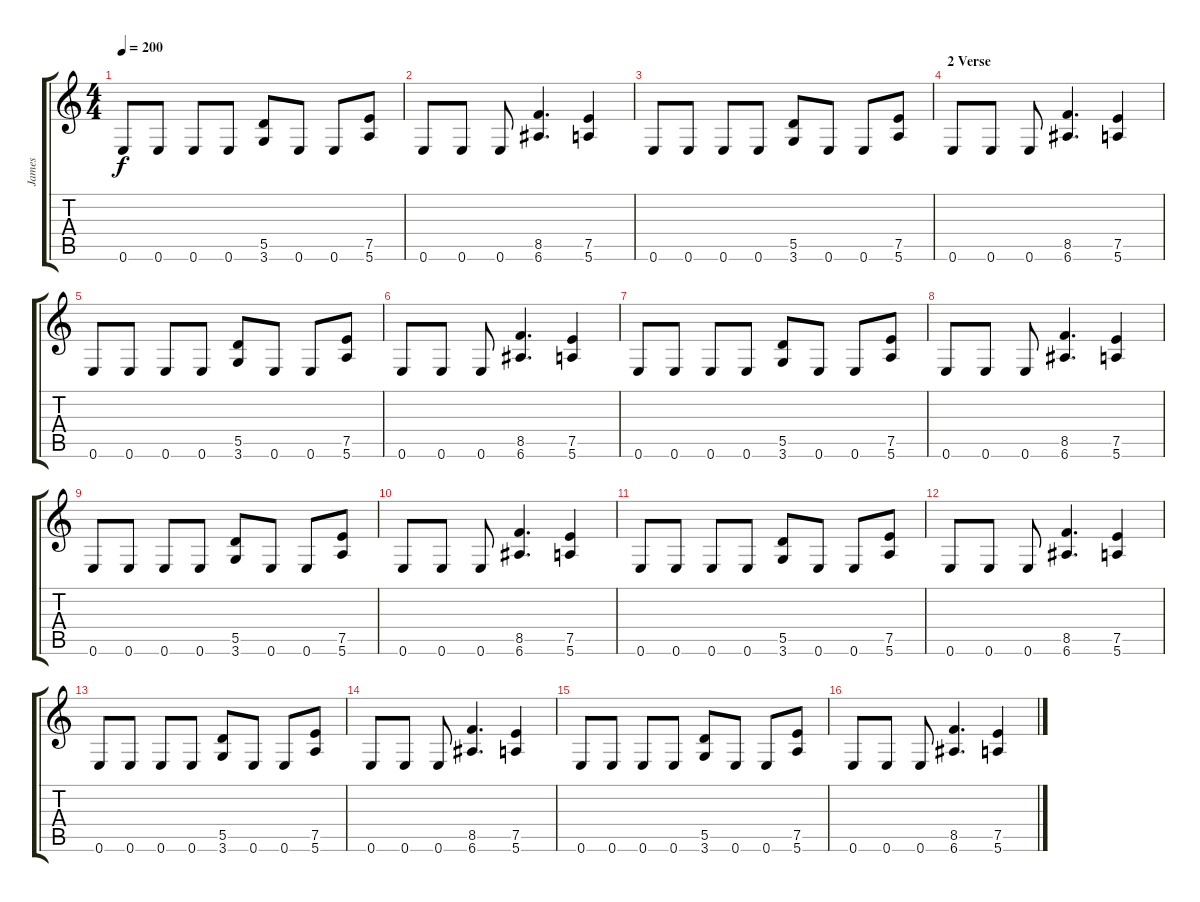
\track ("James" "James") {instrument distortionguitar}
\staff {score tabs}
\tuning (E4 B3 G3 D3 A2 E2) {hide}
\ts (4 4)
\tempo 200
\clef g2
\ks c
0.6.8{dy f} 0.6.8 0.6.8 0.6.8 (5.5 3.6).8 0.6.8 0.6.8 (7.5 5.6).8 |
0.6.8 0.6.8 0.6.8 (8.5 6.6).4{d} (7.5 5.6).4 |
0.6.8 0.6.8 0.6.8 0.6.8 (5.5 3.6).8 0.6.8 0.6.8 (7.5 5.6).8 |
\section ("" "2 Verse")
0.6.8 0.6.8 0.6.8 (8.5 6.6).4{d} (7.5 5.6).4 |
0.6.8 0.6.8 0.6.8 0.6.8 (5.5 3.6).8 0.6.8 0.6.8 (7.5 5.6).8 |
0.6.8 0.6.8 0.6.8 (8.5 6.6).4{d} (7.5 5.6).4 |
0.6.8 0.6.8 0.6.8 0.6.8 (5.5 3.6).8 0.6.8 0.6.8 (7.5 5.6).8 |
0.6.8 0.6.8 0.6.8 (8.5 6.6).4{d} (7.5 5.6).4 |
0.6.8 0.6.8 0.6.8 0.6.8 (5.5 3.6).8 0.6.8 0.6.8 (7.5 5.6).8 |
0.6.8 0.6.8 0.6.8 (8.5 6.6).4{d} (7.5 5.6).4 |
0.6.8 0.6.8 0.6.8 0.6.8 (5.5 3.6).8 0.6.8 0.6.8 (7.5 5.6).8 |
0.6.8 0.6.8 0.6.8 (8.5 6.6).4{d} (7.5 5.6).4 |
0.6.8 0.6.8 0.6.8 0.6.8 (5.5 3.6).8 0.6.8 0.6.8 (7.5 5.6).8 |
0.6.8 0.6.8 0.6.8 (8.5 6.6).4{d} (7.5 5.6).4 |
0.6.8 0.6.8 0.6.8 0.6.8 (5.5 3.6).8 0.6.8 0.6.8 (7.5 5.6).8 |
0.6.8 0.6.8 0.6.8 (8.5 6.6).4{d} (7.5 5.6).4
